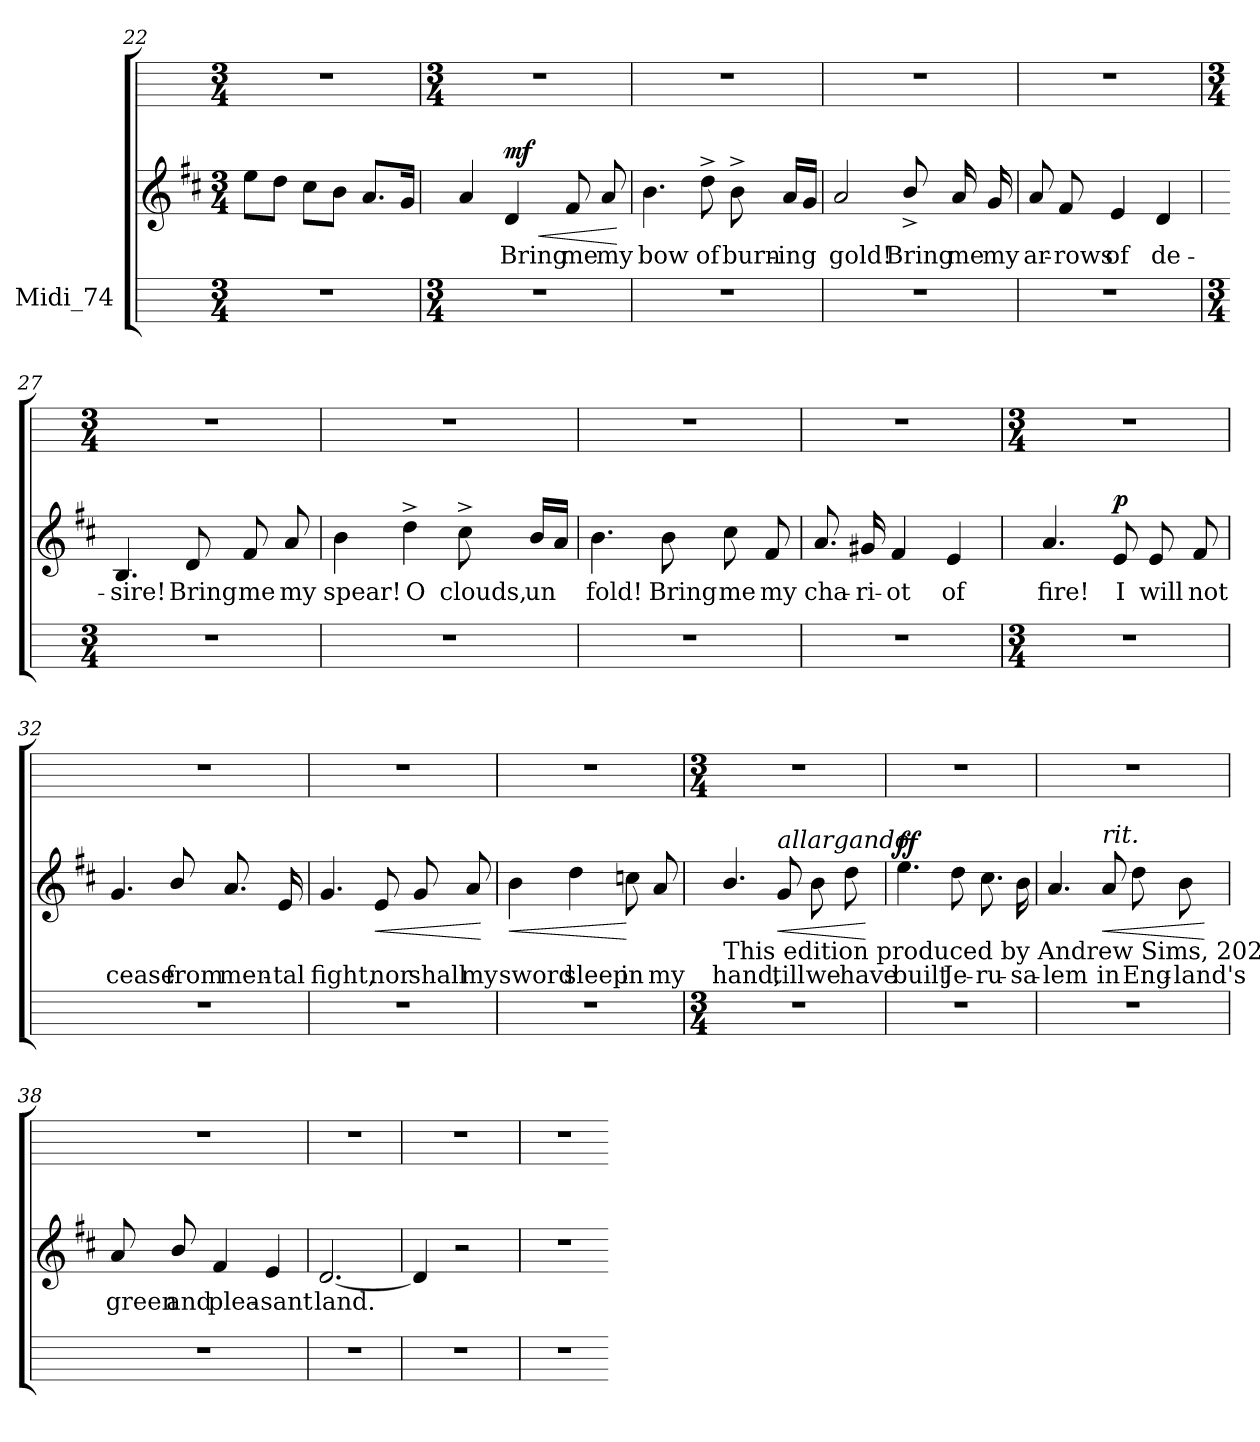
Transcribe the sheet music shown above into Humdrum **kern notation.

**kern	**kern	**text	**dynam	**kern
*part3	*part2	*part2	*part2	*part1
*staff3	*staff2	*staff2	*staff2	*staff1
*I"Midi_74	*	*	*	*
*	*clefG2	*	*	*
*	*k[f#c#]	*	*	*
*	*D:	*	*	*
*M3/4	*M3/4	*	*	*M3/4
=22	=22	=22	=22	=22
2.r	8eeL	.	.	2.r
.	8ddJ	.	.	.
.	8cc#L	.	.	.
.	8bJ	.	.	.
.	8.aL	.	.	.
.	16gJ	.	.	.
!!LO:LB:g=z
=23	=23	=23	=23	=23
*M3/4	*	*	*	*M3/4
2.r	4a	.	.	2.r
!	!	!LO:LY:b	!LO:HP:b	!
!	!	!	!LO:DY:n=1:a	!
.	4d	Bring	< mf	.
!	!	!LO:LY:b	!	!
.	8f#	me	.	.
!	!	!LO:LY:b	!	!
.	8a	my	.	.
.	.	.	[	.
=24	=24	=24	=24	=24
!	!	!LO:LY:b	!	!
2.r	4.b	bow	.	2.r
!	!	!LO:LY:b	!	!
.	8dd^	of	.	.
!	!	!LO:LY:b	!	!
.	8b^	burn-	.	.
!	!	!LO:LY:b	!	!
.	16aLL	-ing	.	.
.	16gJJ	.	.	.
=25	=25	=25	=25	=25
!	!	!LO:LY:b	!	!
2.r	2a	gold!	.	2.r
!	!	!LO:LY:b	!	!
.	8b^/	Bring	.	.
!	!	!LO:LY:b	!	!
.	16a	me	.	.
!	!	!LO:LY:b	!	!
.	16g	my	.	.
=26	=26	=26	=26	=26
!	!	!LO:LY:b	!	!
2.r	8a	ar-	.	2.r
!	!	!LO:LY:b	!	!
.	8f#	-rows	.	.
!	!	!LO:LY:b	!	!
.	4e	of	.	.
!	!	!LO:LY:b	!	!
.	4d	de-	.	.
!!LO:LB:g=z
=27	=27	=27	=27	=27
*M3/4	*	*	*	*M3/4
!	!	!LO:LY:b	!	!
2.r	4.B	-sire!	.	2.r
!	!	!LO:LY:b	!	!
.	8d	Bring	.	.
!	!	!LO:LY:b	!	!
.	8f#	me	.	.
!	!	!LO:LY:b	!	!
.	8a	my	.	.
=28	=28	=28	=28	=28
!	!	!LO:LY:b	!	!
2.r	4b	spear!	.	2.r
!	!	!LO:LY:b	!	!
.	4dd^	O	.	.
!	!	!LO:LY:b	!	!
.	8cc#^	clouds,	.	.
!	!	!LO:LY:b	!	!
.	16bLL	un	.	.
.	16aJJ	.	.	.
=29	=29	=29	=29	=29
!	!	!LO:LY:b	!	!
2.r	4.b	fold!	.	2.r
!	!	!LO:LY:b	!	!
.	8b	Bring	.	.
!	!	!LO:LY:b	!	!
.	8cc#	me	.	.
!	!	!LO:LY:b	!	!
.	8f#	my	.	.
=30	=30	=30	=30	=30
!	!	!LO:LY:b	!	!
2.r	8.a	cha-	.	2.r
!	!	!LO:LY:b	!	!
.	16g#X	-ri-	.	.
!	!	!LO:LY:b	!	!
.	4f#	-ot	.	.
!	!	!LO:LY:b	!	!
.	4e	of	.	.
!!LO:LB:g=z
=31	=31	=31	=31	=31
*M3/4	*	*	*	*M3/4
!	!	!LO:LY:b	!	!
2.r	4.a	fire!	.	2.r
!	!	!LO:LY:b	!LO:DY:a	!
.	8e	I	p	.
!	!	!LO:LY:b	!	!
.	8e	will	.	.
!	!	!LO:LY:b	!	!
.	8f#	not	.	.
=32	=32	=32	=32	=32
!	!	!LO:LY:b	!	!
2.r	4.g	cease	.	2.r
!	!	!LO:LY:b	!	!
.	8b/	from	.	.
!	!	!LO:LY:b	!	!
.	8.a	men-	.	.
!	!	!LO:LY:b	!	!
.	16e	-tal	.	.
=33	=33	=33	=33	=33
!	!	!LO:LY:b	!	!
2.r	4.g	fight,	.	2.r
!	!	!LO:LY:b	!LO:HP:b	!
.	8e	nor	<	.
!	!	!LO:LY:b	!	!
.	8g	shall	.	.
!	!	!LO:LY:b	!	!
.	8a	my	.	.
.	.	.	[	.
=34	=34	=34	=34	=34
!	!	!LO:LY:b	!LO:HP:b	!
2.r	4b	sword	<	2.r
!	!	!LO:LY:b	!	!
.	4dd	sleep	.	.
!	!	!LO:LY:b	!	!
.	8ccn	in	[	.
!	!	!LO:LY:b	!	!
.	8a	my	.	.
!!LO:LB:g=z
=35	=35	=35	=35	=35
*M3/4	*	*	*	*M3/4
!	!LO:TX:b:t=This edition produced by Andrew Sims, 2020	!	!	!
!	!	!LO:LY:b	!	!
2.r	4.b/	hand,	.	2.r
!	!LO:TX:a:i:t=allargando	!	!	!
!	!	!LO:LY:b	!LO:HP:b	!
.	8g	till	<	.
!	!	!LO:LY:b	!	!
.	8b	we	.	.
!	!	!LO:LY:b	!	!
.	8dd	have	.	.
.	.	.	[	.
=36	=36	=36	=36	=36
!	!	!LO:LY:b	!LO:DY:a	!
2.r	4.ee	built	ff	2.r
!	!	!LO:LY:b	!	!
.	8dd	Je-	.	.
!	!	!LO:LY:b	!	!
.	8.cc#	-ru-	.	.
!	!	!LO:LY:b	!	!
.	16b	-sa-	.	.
=37	=37	=37	=37	=37
!	!	!LO:LY:b	!	!
2.r	4.a	-lem	.	2.r
!	!LO:TX:a:i:t=rit.	!	!	!
!	!	!LO:LY:b	!LO:HP:b	!
.	8a	in	<	.
!	!	!LO:LY:b	!	!
.	8dd	Eng-	.	.
!	!	!LO:LY:b	!	!
.	8b	-land's	.	.
.	.	.	[	.
=38	=38	=38	=38	=38
!	!	!LO:LY:b	!	!
2.r	8a	green	.	2.r
!	!	!LO:LY:b	!	!
.	8b/	and	.	.
!	!	!LO:LY:b	!	!
.	4f#	plea-	.	.
!	!	!LO:LY:b	!	!
.	4e	-sant	.	.
=39	=39	=39	=39	=39
!	!	!LO:LY:b	!	!
2.r	[2.d	land.	.	2.r
=40	=40	=40	=40	=40
2.r	4d]	.	.	2.r
.	2r	.	.	.
=41	=41	=41	=41	=41
!	!LO:N:vis=1	!	!	!
2.r	2.r	.	.	2.r
=	==	=	=	=
*-	*-	*-	*-	*-
